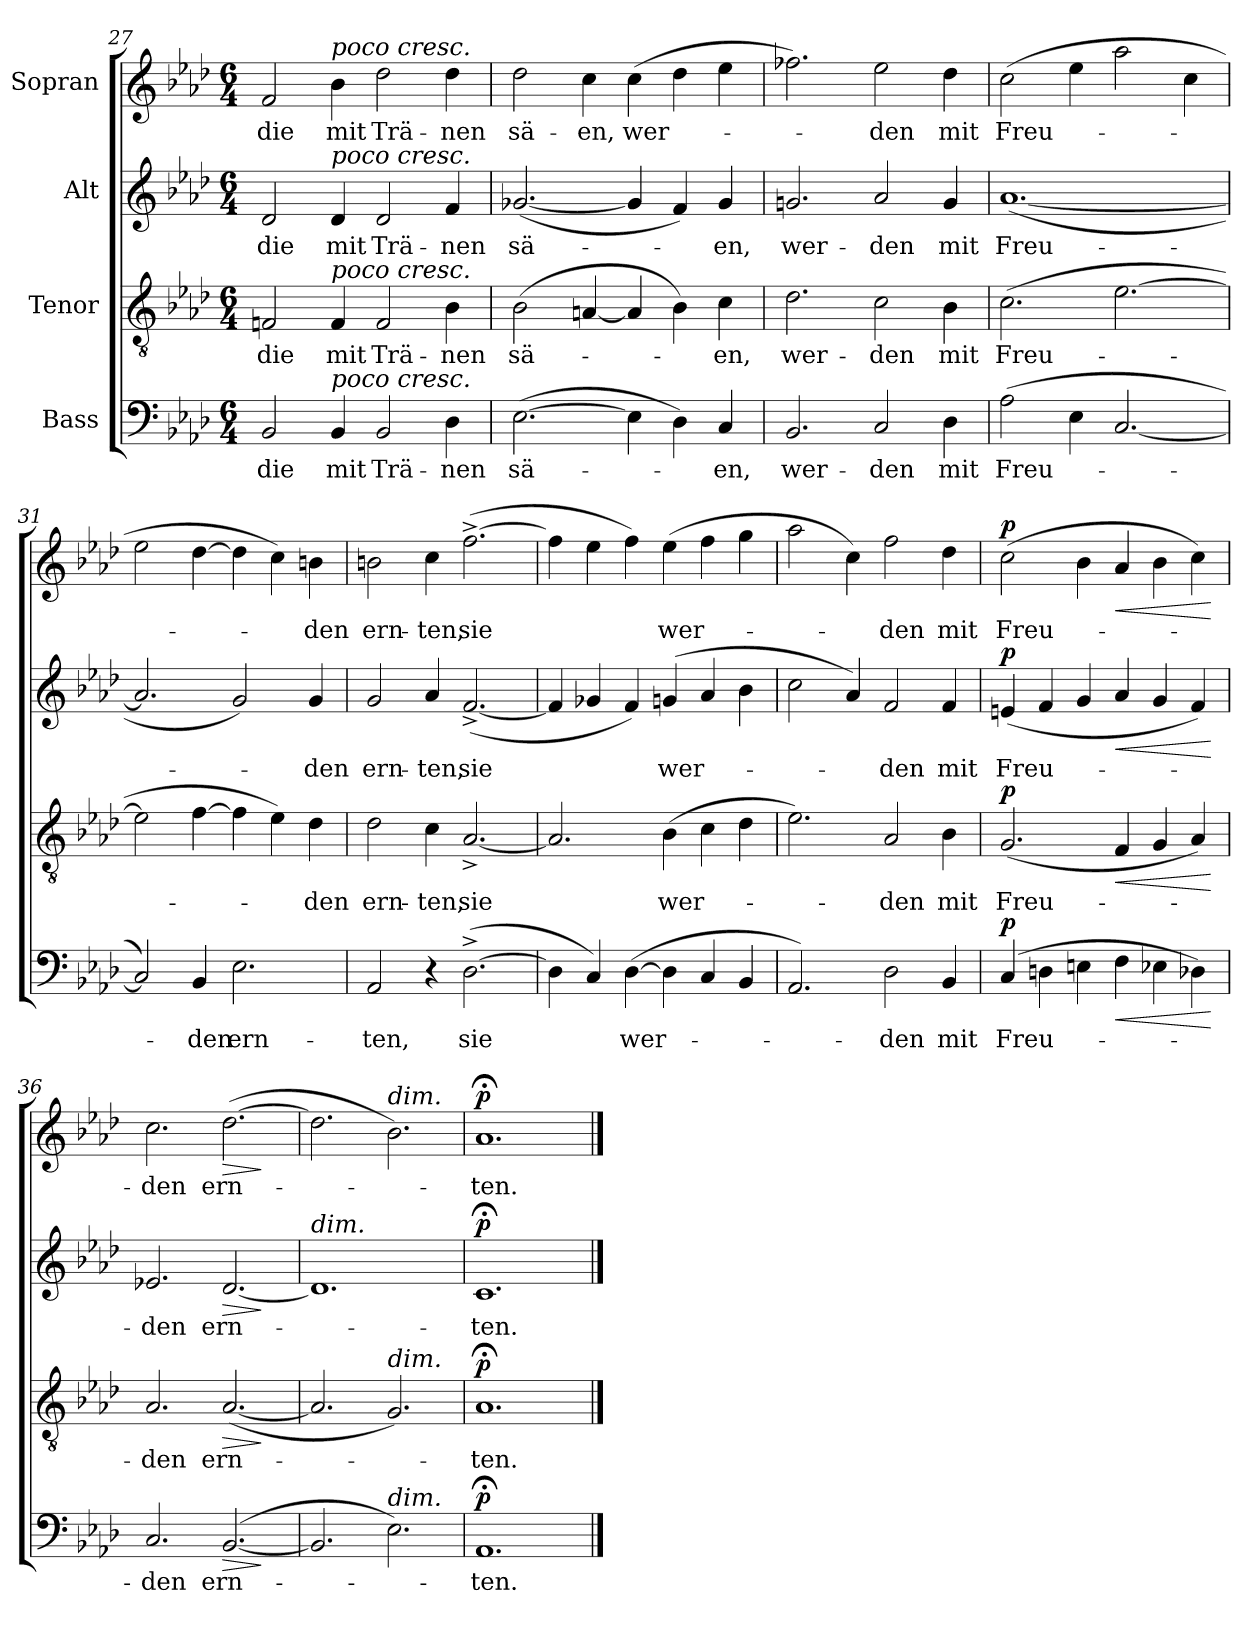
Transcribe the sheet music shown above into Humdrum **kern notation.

**kern	**text	**dynam	**kern	**text	**dynam	**kern	**text	**dynam	**kern	**text	**dynam
*part4	*part4	*part4	*part3	*part3	*part3	*part2	*part2	*part2	*part1	*part1	*part1
*staff4	*staff4	*staff4	*staff3	*staff3	*staff3	*staff2	*staff2	*staff2	*staff1	*staff1	*staff1
*I"Bass	*	*	*I"Tenor	*	*	*I"Alt	*	*	*I"Sopran	*	*
*clefF4	*	*	*clefGv2	*	*	*clefG2	*	*	*clefG2	*	*
*k[b-e-a-d-]	*	*	*k[b-e-a-d-]	*	*	*k[b-e-a-d-]	*	*	*k[b-e-a-d-]	*	*
*M6/4	*	*	*M6/4	*	*	*M6/4	*	*	*M6/4	*	*
=27	=27	=27	=27	=27	=27	=27	=27	=27	=27	=27	=27
!	!LO:LY:b	!	!	!LO:LY:b	!	!	!LO:LY:b	!	!	!LO:LY:b	!
2BB-/	die	.	2Fn/	die	.	2d-/	die	.	2f/	die	.
!	!	!	!	!	!	!	!	!	!LO:TX:a:i:t=poco cresc.	!	!
!	!	!	!	!	!	!LO:TX:a:i:t=poco cresc.	!	!	!	!	!
!	!	!	!LO:TX:a:i:t=poco cresc.	!	!	!	!	!	!	!	!
!LO:TX:a:i:t=poco cresc.	!	!	!	!	!	!	!	!	!	!	!
!	!LO:LY:b	!	!	!LO:LY:b	!	!	!LO:LY:b	!	!	!LO:LY:b	!
4BB-/	mit	.	4F/	mit	.	4d-/	mit	.	4b-\	mit	.
!	!LO:LY:b	!	!	!LO:LY:b	!	!	!LO:LY:b	!	!	!LO:LY:b	!
2BB-/	Trä-	.	2F/	Trä-	.	2d-/	Trä-	.	2dd-\	Trä-	.
!	!LO:LY:b	!	!	!LO:LY:b	!	!	!LO:LY:b	!	!	!LO:LY:b	!
4D-\	-nen	.	4B-\	-nen	.	4f/	-nen	.	4dd-\	-nen	.
=28	=28	=28	=28	=28	=28	=28	=28	=28	=28	=28	=28
!	!LO:LY:b	!	!	!LO:LY:b	!	!	!LO:LY:b	!	!	!LO:LY:b	!
([2.E-\	sä-	.	(2B-\	sä-	.	([2.g-X/	sä-	.	2dd-\	sä-	.
!	!	!	!	!	!	!	!	!	!	!LO:LY:b	!
.	.	.	[4An/	.	.	.	.	.	4cc\	-en,	.
!	!	!	!	!	!	!	!	!	!	!LO:LY:b	!
4E-\]	.	.	4A/]	.	.	4g-/]	.	.	(4cc\	wer-	.
4D-\)	.	.	4B-\)	.	.	4f/)	.	.	4dd-\	.	.
!	!LO:LY:b	!	!	!LO:LY:b	!	!	!LO:LY:b	!	!	!	!
4C/	-en,	.	4c\	-en,	.	4g-/	-en,	.	4ee-\	.	.
!!LO:LB:g=z
=29	=29	=29	=29	=29	=29	=29	=29	=29	=29	=29	=29
!	!LO:LY:b	!	!	!LO:LY:b	!	!	!LO:LY:b	!	!	!	!
2.BB-/	wer-	.	2.d-\	wer-	.	2.gn/	wer-	.	2.ff-X\)	.	.
!	!LO:LY:b	!	!	!LO:LY:b	!	!	!LO:LY:b	!	!	!LO:LY:b	!
2C/	-den	.	2c\	-den	.	2a-/	-den	.	2ee-\	-den	.
!	!LO:LY:b	!	!	!LO:LY:b	!	!	!LO:LY:b	!	!	!LO:LY:b	!
4D-\	mit	.	4B-\	mit	.	4g/	mit	.	4dd-\	mit	.
=30	=30	=30	=30	=30	=30	=30	=30	=30	=30	=30	=30
!	!LO:LY:b	!	!	!LO:LY:b	!	!	!LO:LY:b	!	!	!LO:LY:b	!
(2A-\	Freu-	.	(2.c\	Freu-	.	([1.a-	Freu-	.	(2cc\	Freu-	.
4E-\	.	.	.	.	.	.	.	.	4ee-\	.	.
[2.C/	.	.	[2.e-\	.	.	.	.	.	2aa-\	.	.
.	.	.	.	.	.	.	.	.	4cc\	.	.
=31	=31	=31	=31	=31	=31	=31	=31	=31	=31	=31	=31
2C/])	.	.	2e-\]	.	.	2.a-/]	.	.	2ee-\	.	.
!	!LO:LY:b	!	!	!	!	!	!	!	!	!	!
4BB-/	-den	.	[4f\	.	.	.	.	.	[4dd-\	.	.
!	!LO:LY:b	!	!	!	!	!	!	!	!	!	!
2.E-\	ern-	.	4f\]	.	.	2g/)	.	.	4dd-\]	.	.
.	.	.	4e-\)	.	.	.	.	.	4cc\)	.	.
!	!	!	!	!LO:LY:b	!	!	!LO:LY:b	!	!	!LO:LY:b	!
.	.	.	4d-\	-den	.	4g/	-den	.	4bn\	-den	.
=32	=32	=32	=32	=32	=32	=32	=32	=32	=32	=32	=32
!	!LO:LY:b	!	!	!LO:LY:b	!	!	!LO:LY:b	!	!	!LO:LY:b	!
2AA-/	-ten,	.	2d-\	ern-	.	2g/	ern-	.	2bn\	ern-	.
!	!	!	!	!LO:LY:b	!	!	!LO:LY:b	!	!	!LO:LY:b	!
4r	.	.	4c\	-ten,	.	4a-/	-ten,	.	4cc\	-ten,	.
!	!LO:LY:b	!	!	!LO:LY:b	!	!	!LO:LY:b	!	!	!LO:LY:b	!
([2.D-^\	sie	.	[2.A-^/	sie	.	([2.f^/	-sie	.	([2.ff^\	sie	.
=33	=33	=33	=33	=33	=33	=33	=33	=33	=33	=33	=33
4D-\]	.	.	2.A-/]	.	.	4f/]	.	.	4ff\]	.	.
4C/)	.	.	.	.	.	4g-X/	.	.	4ee-\	.	.
!	!LO:LY:b	!	!	!	!	!	!	!	!	!	!
([4D-\	wer-	.	.	.	.	4f/)	.	.	4ff\)	.	.
!	!	!	!	!LO:LY:b	!	!	!LO:LY:b	!	!	!LO:LY:b	!
4D-\]	.	.	(4B-\	wer-	.	(4gn/	wer-	.	(4ee-\	wer-	.
4C/	.	.	4c\	.	.	4a-/	.	.	4ff\	.	.
4BB-/	.	.	4d-\	.	.	4b-\	.	.	4gg\	.	.
!!LO:LB:g=z
=34	=34	=34	=34	=34	=34	=34	=34	=34	=34	=34	=34
2.AA-/)	.	.	2.e-\)	.	.	2cc\	.	.	2aa-\	.	.
.	.	.	.	.	.	4a-/)	.	.	4cc\)	.	.
!	!LO:LY:b	!	!	!LO:LY:b	!	!	!LO:LY:b	!	!	!LO:LY:b	!
2D-\	-den	.	2A-/	-den	.	2f/	-den	.	2ff\	-den	.
!	!LO:LY:b	!	!	!LO:LY:b	!	!	!LO:LY:b	!	!	!LO:LY:b	!
4BB-/	mit	.	4B-\	mit	.	4f/	mit	.	4dd-\	mit	.
=35	=35	=35	=35	=35	=35	=35	=35	=35	=35	=35	=35
!	!LO:LY:b	!LO:DY:a	!	!LO:LY:b	!LO:DY:a	!	!LO:LY:b	!LO:DY:a	!	!LO:LY:b	!LO:DY:a
(4C/	Freu-	p	(2.G/	Freu-	p	(4en/	Freu-	p	(2cc\	Freu-	p
4Dn\	.	.	.	.	.	4f/	.	.	.	.	.
4En\	.	.	.	.	.	4g/	.	.	4b-\	.	.
!	!	!LO:HP:b	!	!	!LO:HP:b	!	!	!LO:HP:b	!	!	!LO:HP:b
4F\	.	<	4F/	.	<	4a-/	.	<	4a-/	.	<
4E-X\	.	.	4G/	.	.	4g/	.	.	4b-\	.	.
4D-X\)	.	.	4A-/)	.	.	4f/)	.	.	4cc\)	.	.
.	.	[	.	.	[	.	.	[	.	.	[
=36	=36	=36	=36	=36	=36	=36	=36	=36	=36	=36	=36
!	!LO:LY:b	!	!	!LO:LY:b	!	!	!LO:LY:b	!	!	!LO:LY:b	!
2.C/	-den	.	2.A-/	-den	.	2.e-X/	-den	.	2.cc\	-den	.
!	!LO:LY:b	!LO:HP:b	!	!LO:LY:b	!LO:HP:b	!	!LO:LY:b	!LO:HP:b	!	!LO:LY:b	!LO:HP:b
([2.BB-/	ern-	>	([2.A-/	ern-	>	[2.d-/	ern-	>	([2.dd-\	ern-	>
.	.	]	.	.	]	.	.	]	.	.	]
=37	=37	=37	=37	=37	=37	=37	=37	=37	=37	=37	=37
!	!	!	!	!	!	!LO:TX:a:i:t=dim.	!	!	!	!	!
2.BB-/]	.	.	2.A-/]	.	.	1.d-]	.	.	2.dd-\]	.	.
!	!	!	!	!	!	!	!	!	!LO:TX:a:i:t=dim.	!	!
!	!	!	!LO:TX:a:i:t=dim.	!	!	!	!	!	!	!	!
!LO:TX:a:i:t=dim.	!	!	!	!	!	!	!	!	!	!	!
2.E-\)	.	.	2.G/)	.	.	.	.	.	2.b-\)	.	.
=38	=38	=38	=38	=38	=38	=38	=38	=38	=38	=38	=38
!	!LO:LY:b	!LO:DY:a	!	!LO:LY:b	!LO:DY:a	!	!LO:LY:b	!LO:DY:a	!	!LO:LY:b	!LO:DY:a
1.AA-;<	-ten.	p	1.A-;<	-ten.	p	1.c;<	-ten.	p	1.a-;<	-ten.	p
==	==	==	==	==	==	==	==	==	==	==	==
*-	*-	*-	*-	*-	*-	*-	*-	*-	*-	*-	*-
